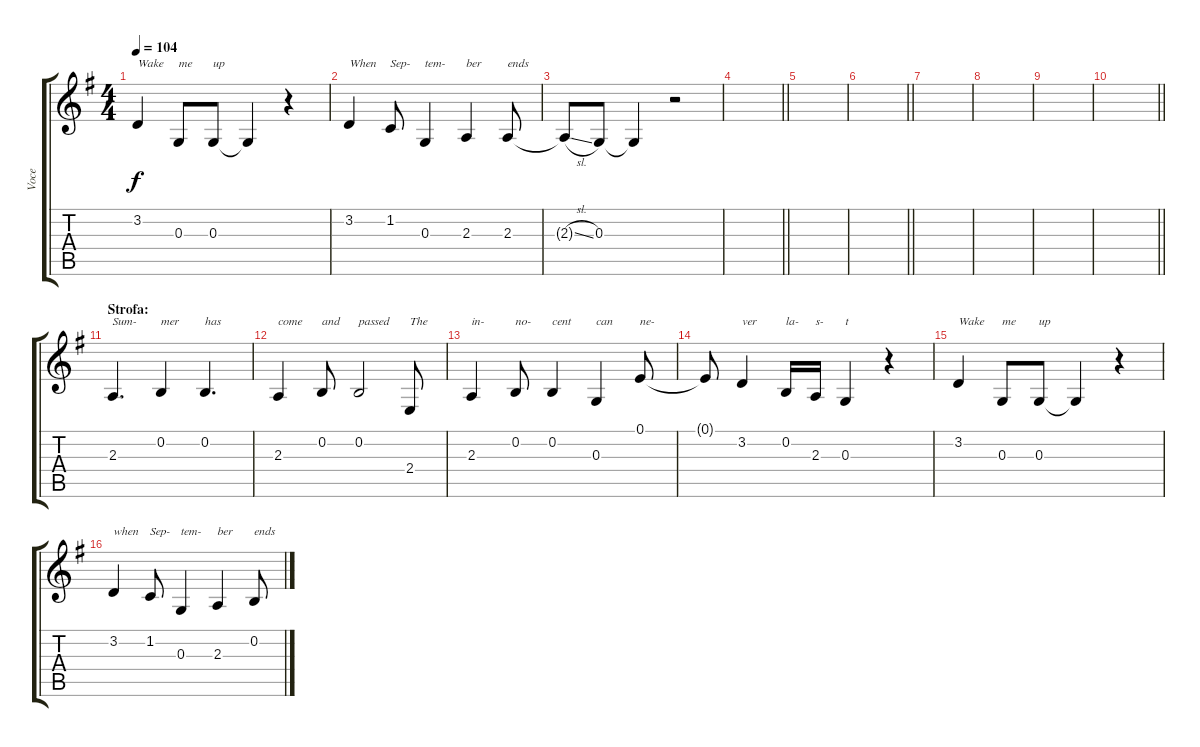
\track ("Voce" "Voce") {instrument clarinet}
\staff {score tabs}
\tuning (E4 B3 G3 D3 A2 E2) {hide}
\ts (4 4)
\tempo 104
\clef g2
\ks g
3.2.4{txt "Wake" dy f} 0.3.8{txt "me"} 0.3.8{txt "up"} 0.3{t}.4 r.4 |
3.2.4{txt "When"} 1.2.8{txt "Sep-"} 0.3.4{txt "tem-"} 2.3.4{txt "ber"} 2.3.8{txt "ends"} |
2.3{sl t}.8 0.3.8 0.3{t}.4 r.2 |
\barLineRight lightlight
|
|
\barLineRight lightlight
|
\section ("" "")
|
|
|
\barLineRight lightlight
|
\section ("" "Strofa:")
2.3.4{d txt "Sum-"} 0.2.4{txt "mer"} 0.2.4{d txt "has"} |
2.3.4{txt "come"} 0.2.8{txt "and"} 0.2.2{txt "passed"} 2.4.8{txt "The"} |
2.3.4{txt "in-"} 0.2.8{txt "no-"} 0.2.4{txt "cent"} 0.3.4{txt "can"} 0.1.8{txt "ne-"} |
0.1{t}.8 3.2.4{txt "ver"} 0.2.16{txt "la-"} 2.3.16{txt "s-"} 0.3.4{txt "t"} r.4 |
3.2.4{txt "Wake"} 0.3.8{txt "me"} 0.3.8{txt "up"} 0.3{t}.4 r.4 |
3.2.4{txt "when"} 1.2.8{txt "Sep-"} 0.3.4{txt "tem-"} 2.3.4{txt "ber"} 0.2.8{txt "ends"}
